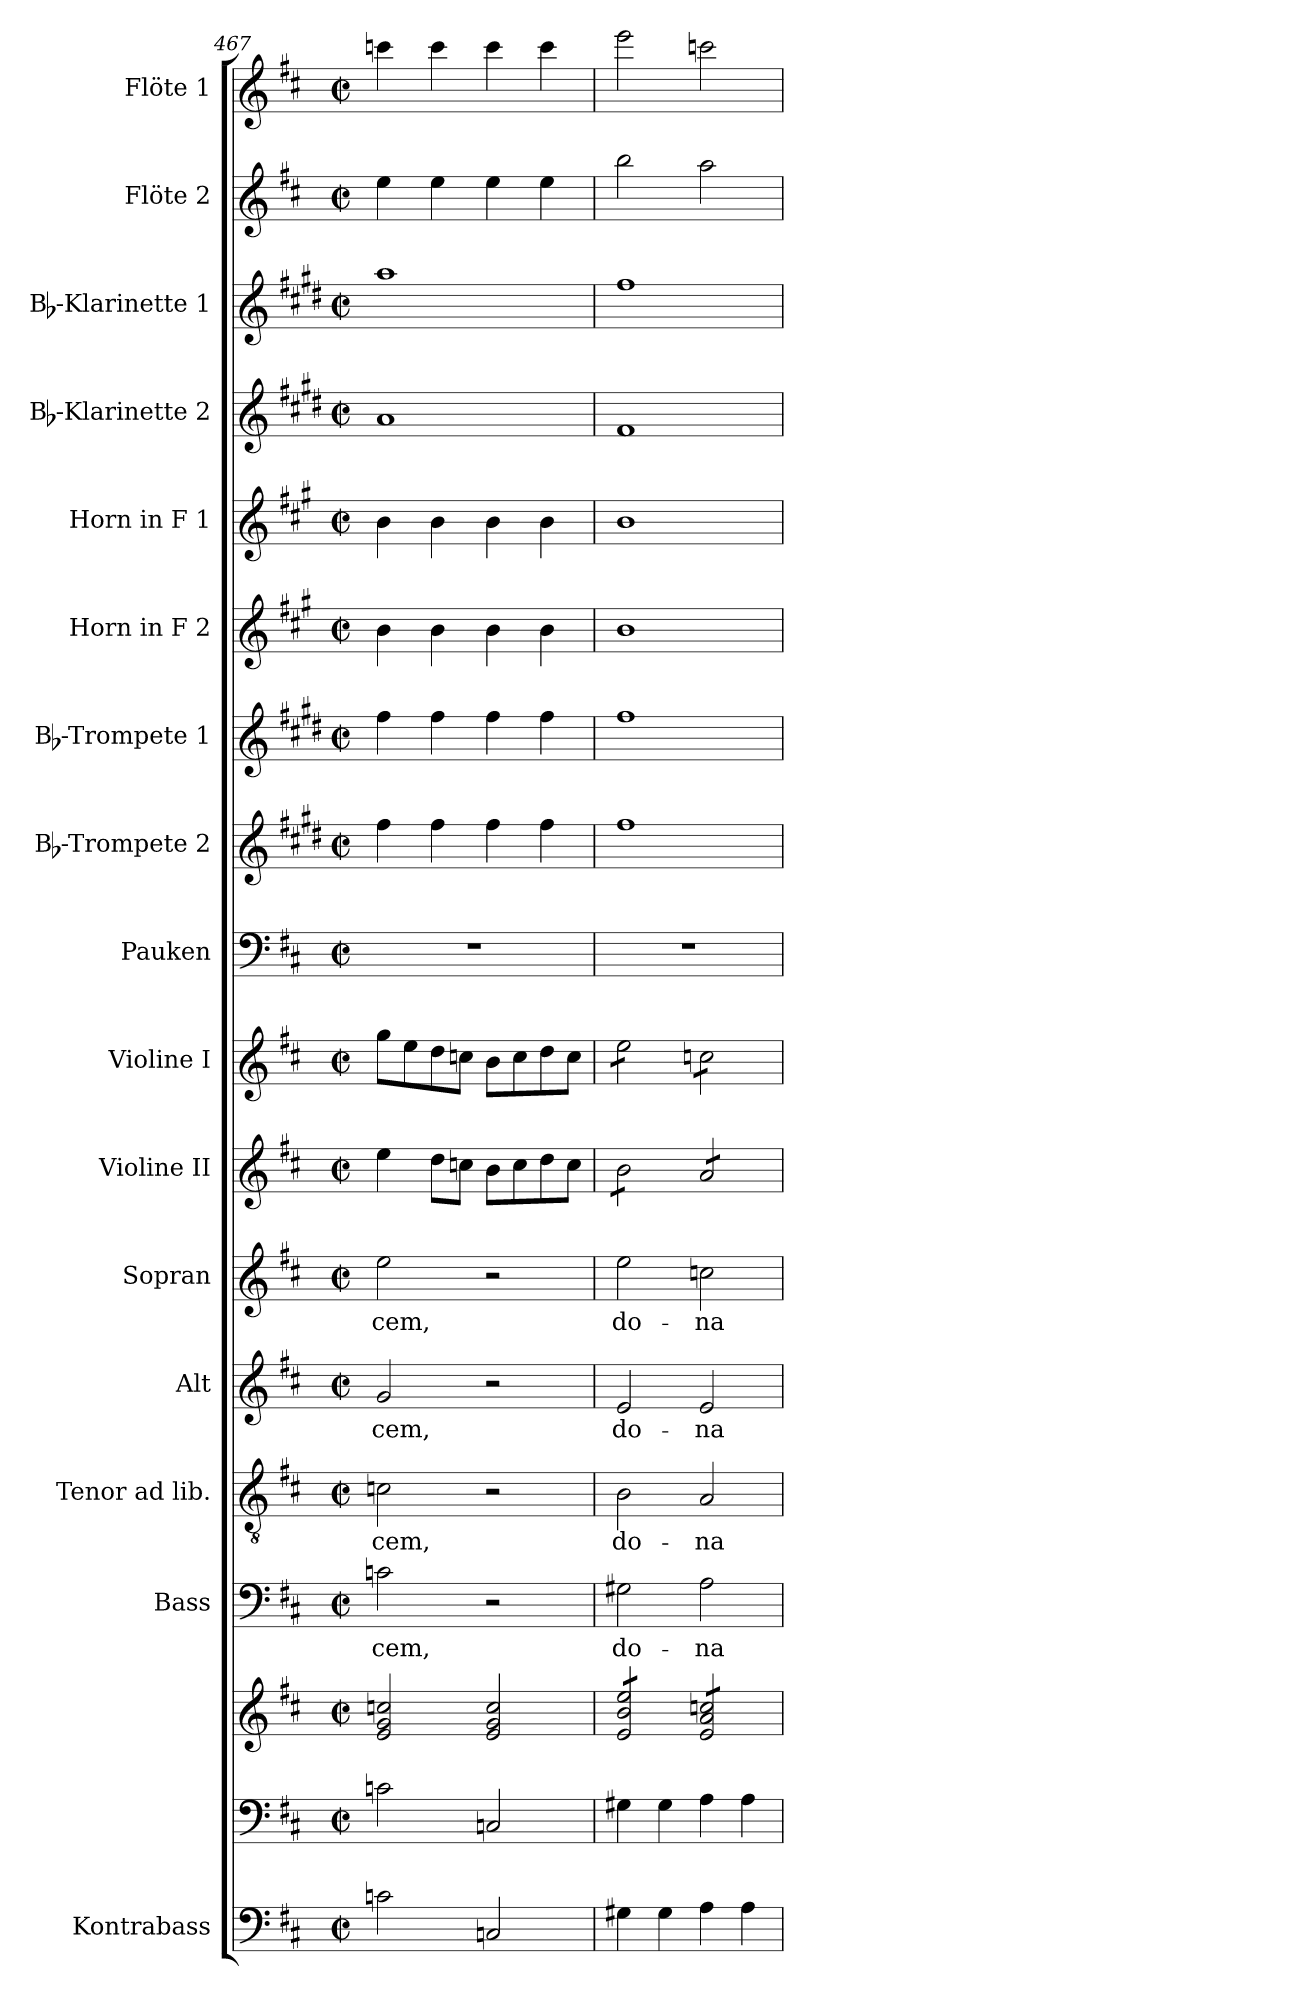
**kern	**kern	**kern	**kern	**text	**kern	**text	**kern	**text	**kern	**text	**kern	**kern	**kern	**kern	**kern	**kern	**kern	**kern	**kern	**kern	**kern
*part17	*part16	*part16	*part15	*part15	*part14	*part14	*part13	*part13	*part12	*part12	*part11	*part10	*part9	*part8	*part7	*part6	*part5	*part4	*part3	*part2	*part1
*staff18	*staff17	*staff16	*staff15	*staff15	*staff14	*staff14	*staff13	*staff13	*staff12	*staff12	*staff11	*staff10	*staff9	*staff8	*staff7	*staff6	*staff5	*staff4	*staff3	*staff2	*staff1
*I"Kontrabass	*	*	*I"Bass	*	*I"Tenor ad lib.	*	*I"Alt	*	*I"Sopran	*	*I"Violine II	*I"Violine I	*I"Pauken	*I"Bb-Trompete 2	*I"Bb-Trompete 1	*I"Horn in F 2	*I"Horn in F 1	*I"Bb-Klarinette 2	*I"Bb-Klarinette 1	*I"Flöte 2	*I"Flöte 1
*I'Kb.	*	*	*I'B.	*	*I'T.	*	*I'A.	*	*I'S.	*	*I'Vl. II	*I'Vl. I	*I'Pk.	*I'Bb Trp. 2	*I'Bb Trp. 1	*	*	*I'Bb Kl. 2	*I'Bb Kl. 1	*I'Fl. 2	*I'Fl. 1
*clefF4	*clefF4	*clefG2	*clefF4	*	*clefGv2	*	*clefG2	*	*clefG2	*	*clefG2	*clefG2	*clefF4	*clefG2	*clefG2	*clefG2	*clefG2	*clefG2	*clefG2	*clefG2	*clefG2
*ITrd7c12	*	*	*	*	*	*	*	*	*	*	*	*	*	*ITrd1c2	*ITrd1c2	*ITrd4c7	*ITrd4c7	*ITrd1c2	*ITrd1c2	*	*
*k[f#c#]	*k[f#c#]	*k[f#c#]	*k[f#c#]	*	*k[f#c#]	*	*k[f#c#]	*	*k[f#c#]	*	*k[f#c#]	*k[f#c#]	*k[f#c#]	*k[f#c#]	*k[f#c#]	*k[f#c#]	*k[f#c#]	*k[f#c#]	*k[f#c#]	*k[f#c#]	*k[f#c#]
*D:	*D:	*D:	*D:	*	*D:	*	*D:	*	*D:	*	*D:	*D:	*D:	*D:	*D:	*D:	*D:	*D:	*D:	*D:	*D:
*M2/2	*M2/2	*M2/2	*M2/2	*	*M2/2	*	*M2/2	*	*M2/2	*	*M2/2	*M2/2	*M2/2	*M2/2	*M2/2	*M2/2	*M2/2	*M2/2	*M2/2	*M2/2	*M2/2
*met(c|)	*met(c|)	*met(c|)	*met(c|)	*	*met(c|)	*	*met(c|)	*	*met(c|)	*	*met(c|)	*met(c|)	*met(c|)	*met(c|)	*met(c|)	*met(c|)	*met(c|)	*met(c|)	*met(c|)	*met(c|)	*met(c|)
=467	=467	=467	=467	=467	=467	=467	=467	=467	=467	=467	=467	=467	=467	=467	=467	=467	=467	=467	=467	=467	=467
!	!	!	!	!LO:LY:b	!	!LO:LY:b	!	!LO:LY:b	!	!LO:LY:b	!	!	!	!	!	!	!	!	!	!	!
2Cn\	2cn\	2e/ 2g/ 2ccn/	2cn\	-cem,	2cn\	-cem,	2g/	-cem,	2ee\	-cem,	4ee\	8gg\L	1r	4ee\	4ee\	4e\	4e\	1g	1gg	4ee\	4cccn\
.	.	.	.	.	.	.	.	.	.	.	.	8ee\	.	.	.	.	.	.	.	.	.
.	.	.	.	.	.	.	.	.	.	.	8dd\L	8dd\	.	4ee\	4ee\	4e\	4e\	.	.	4ee\	4ccc\
.	.	.	.	.	.	.	.	.	.	.	8ccn\J	8ccn\J	.	.	.	.	.	.	.	.	.
2CCn/	2Cn/	2e/ 2g/ 2cc/	2r	.	2r	.	2r	.	2r	.	8b\L	8b\L	.	4ee\	4ee\	4e\	4e\	.	.	4ee\	4ccc\
.	.	.	.	.	.	.	.	.	.	.	8cc\	8cc\	.	.	.	.	.	.	.	.	.
.	.	.	.	.	.	.	.	.	.	.	8dd\	8dd\	.	4ee\	4ee\	4e\	4e\	.	.	4ee\	4ccc\
.	.	.	.	.	.	.	.	.	.	.	8cc\J	8cc\J	.	.	.	.	.	.	.	.	.
=468	=468	=468	=468	=468	=468	=468	=468	=468	=468	=468	=468	=468	=468	=468	=468	=468	=468	=468	=468	=468	=468
!	!	!	!	!LO:LY:b	!	!LO:LY:b	!	!LO:LY:b	!	!LO:LY:b	!	!	!	!	!	!	!	!	!	!	!
*	*	*tremolo	*	*	*	*	*	*	*	*	*	*	*	*	*	*	*	*	*	*	*
*	*	*	*	*	*	*	*	*	*	*	*tremolo	*	*	*	*	*	*	*	*	*	*
*	*	*	*	*	*	*	*	*	*	*	*	*tremolo	*	*	*	*	*	*	*	*	*
4GG#X\	4G#X\	8e/ 8b/ 8ee/L	2G#X\	do-	2B\	do-	2e/	do-	2ee\	do-	8b\L	8ee\L	1r	1ee	1ee	1e	1e	1e	1ee	2bb\	2eee\
.	.	8e/ 8b/ 8ee/	.	.	.	.	.	.	.	.	8b\	8ee\	.	.	.	.	.	.	.	.	.
4GG#\	4G#\	8e/ 8b/ 8ee/	.	.	.	.	.	.	.	.	8b\	8ee\	.	.	.	.	.	.	.	.	.
.	.	8e/ 8b/ 8ee/J	.	.	.	.	.	.	.	.	8b\J	8ee\J	.	.	.	.	.	.	.	.	.
!	!	!	!	!LO:LY:b	!	!LO:LY:b	!	!LO:LY:b	!	!LO:LY:b	!	!	!	!	!	!	!	!	!	!	!
4AA\	4A\	8e/ 8a/ 8ccn/L	2A\	-na	2A/	-na	2e/	-na	2ccn\	-na	8a/L	8ccn\L	.	.	.	.	.	.	.	2aa\	2cccn\
.	.	8e/ 8a/ 8ccn/	.	.	.	.	.	.	.	.	8a/	8ccn\	.	.	.	.	.	.	.	.	.
4AA\	4A\	8e/ 8a/ 8ccn/	.	.	.	.	.	.	.	.	8a/	8ccn\	.	.	.	.	.	.	.	.	.
.	.	8e/ 8a/ 8ccn/J	.	.	.	.	.	.	.	.	8a/J	8ccn\J	.	.	.	.	.	.	.	.	.
*	*	*	*	*	*	*	*	*	*	*	*	*Xtremolo	*	*	*	*	*	*	*	*	*
*	*	*	*	*	*	*	*	*	*	*	*Xtremolo	*	*	*	*	*	*	*	*	*	*
*	*	*Xtremolo	*	*	*	*	*	*	*	*	*	*	*	*	*	*	*	*	*	*	*
=	=	=	=	=	=	=	=	=	=	=	=	=	=	=	=	=	=	=	=	=	=
*-	*-	*-	*-	*-	*-	*-	*-	*-	*-	*-	*-	*-	*-	*-	*-	*-	*-	*-	*-	*-	*-
